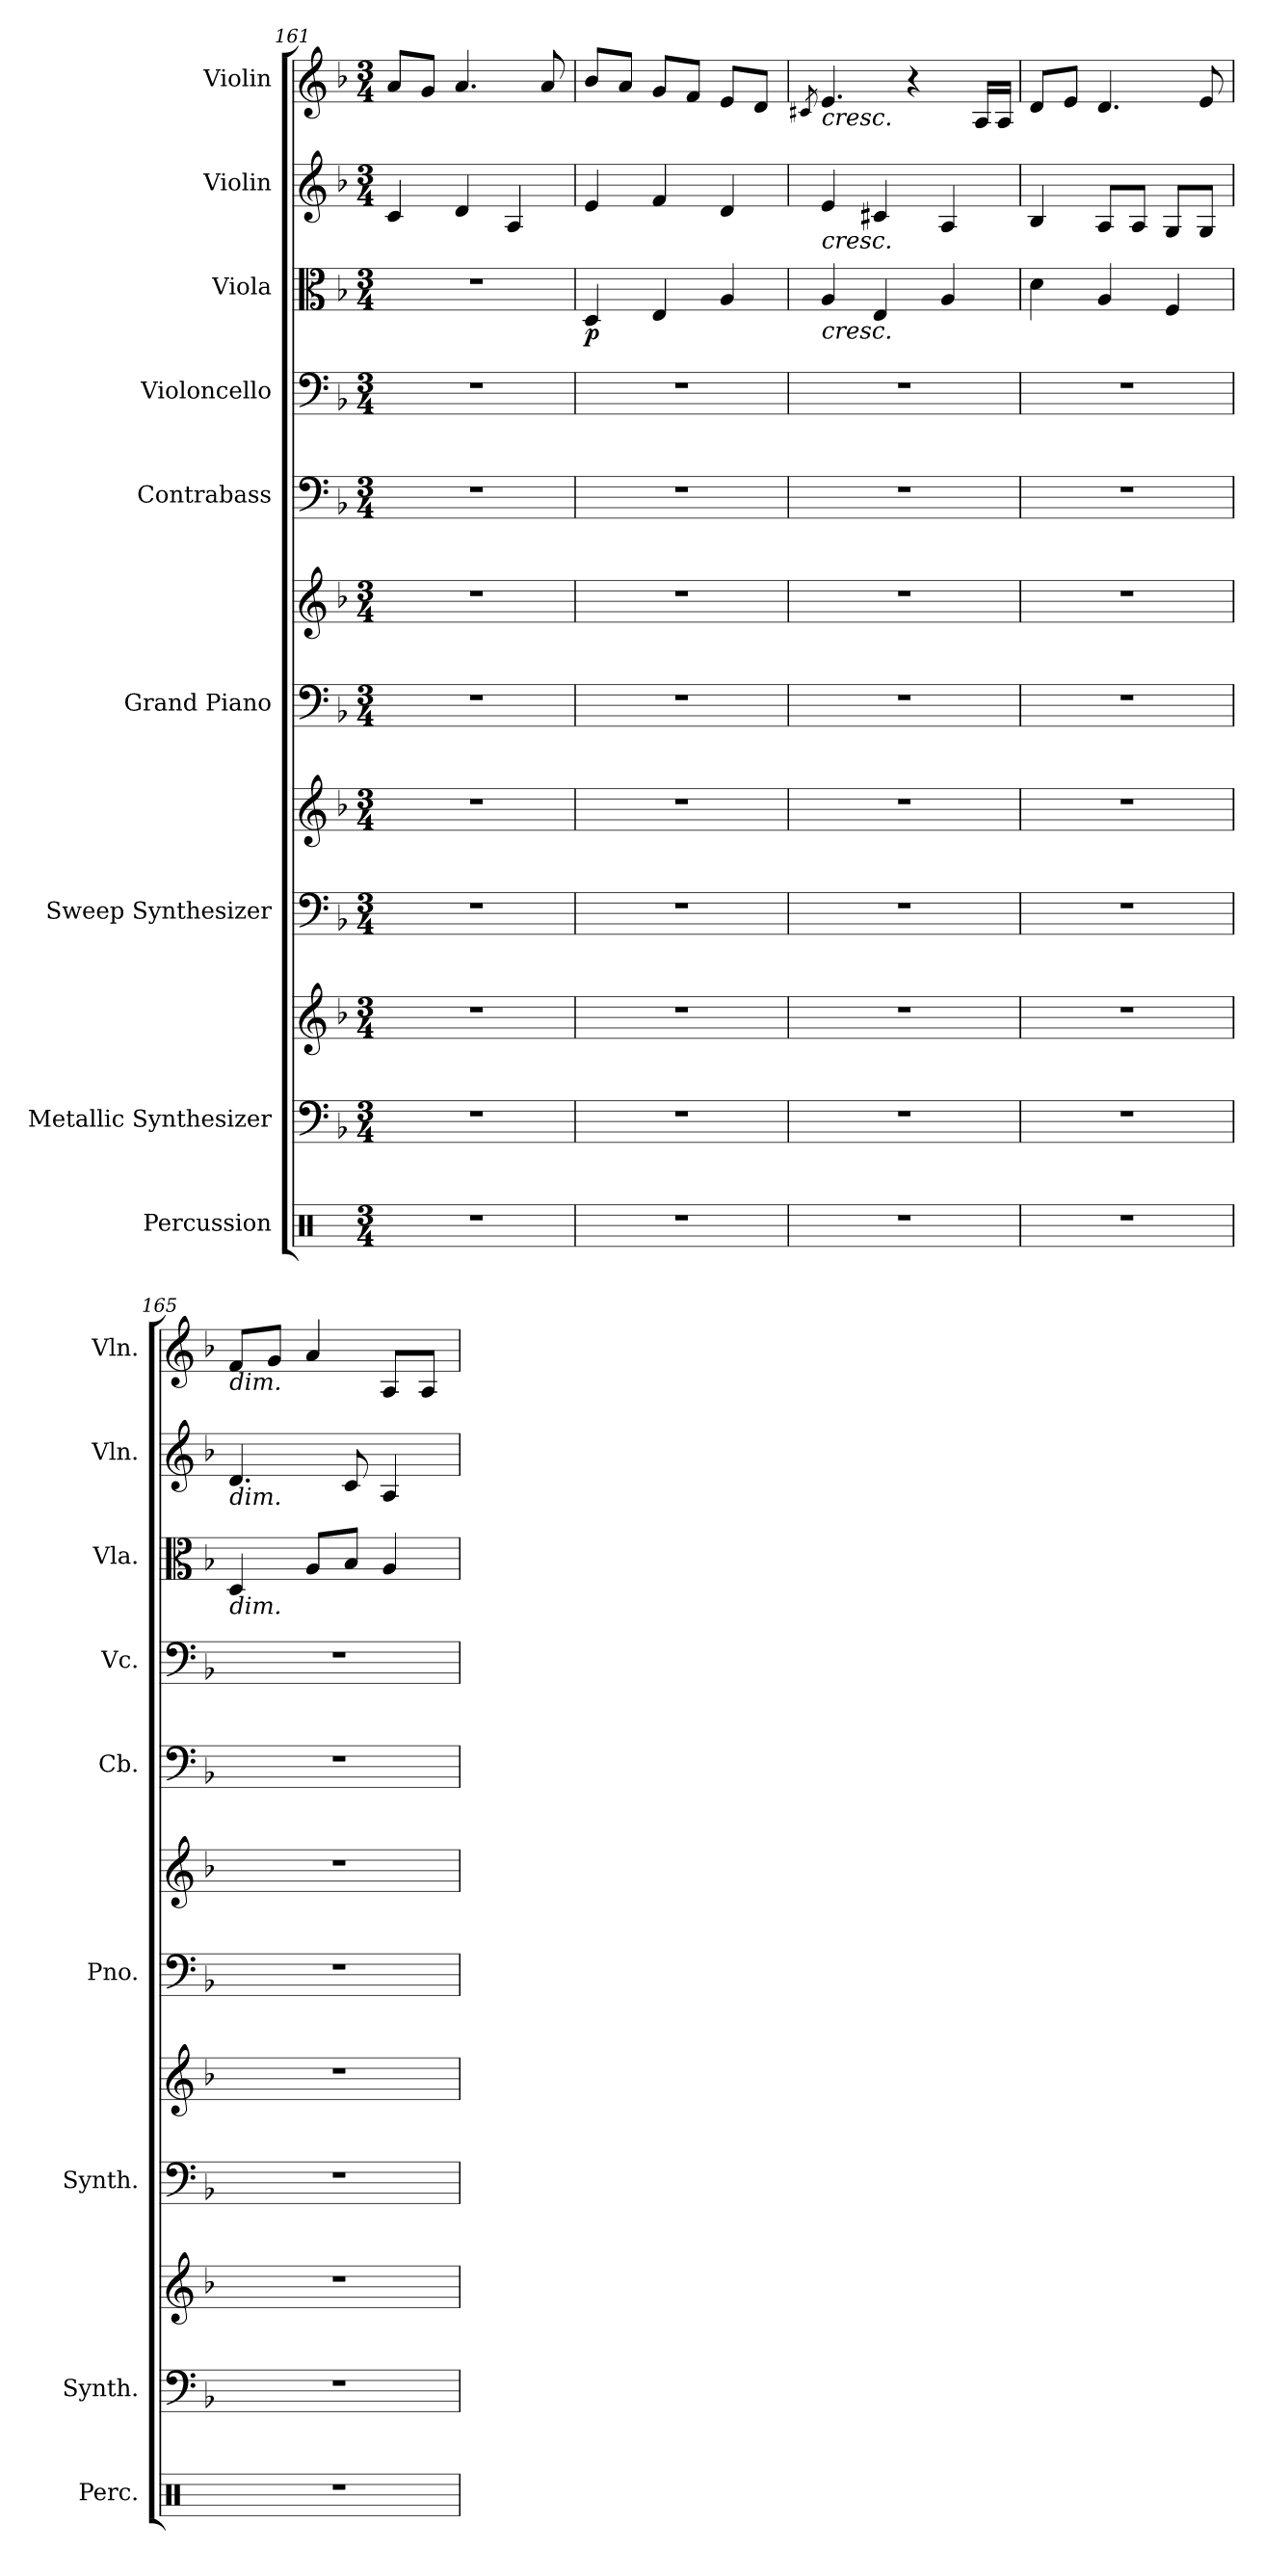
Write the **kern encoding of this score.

**kern	**kern	**kern	**kern	**kern	**kern	**kern	**kern	**kern	**kern	**dynam	**kern	**kern
*part9	*part8	*part8	*part7	*part7	*part6	*part6	*part5	*part4	*part3	*part3	*part2	*part1
*staff12	*staff11	*staff10	*staff9	*staff8	*staff7	*staff6	*staff5	*staff4	*staff3	*staff3	*staff2	*staff1
*I"Percussion	*I"Metallic Synthesizer	*	*I"Sweep Synthesizer	*	*I"Grand Piano	*	*I"Contrabass	*I"Violoncello	*I"Viola	*	*I"Violin	*I"Violin
*I'Perc.	*I'Synth.	*	*I'Synth.	*	*I'Pno.	*	*I'Cb.	*I'Vc.	*I'Vla.	*	*I'Vln.	*I'Vln.
*clefX	*clefF4	*clefG2	*clefF4	*clefG2	*clefF4	*clefG2	*clefF4	*clefF4	*clefC3	*	*clefG2	*clefG2
*	*	*	*	*	*	*	*ITrd7c12	*	*	*	*	*
*k[]	*k[b-]	*k[b-]	*k[b-]	*k[b-]	*k[b-]	*k[b-]	*k[b-]	*k[b-]	*k[b-]	*	*k[b-]	*k[b-]
*M3/4	*M3/4	*M3/4	*M3/4	*M3/4	*M3/4	*M3/4	*M3/4	*M3/4	*M3/4	*	*M3/4	*M3/4
=161	=161	=161	=161	=161	=161	=161	=161	=161	=161	=161	=161	=161
2.r	2.r	2.r	2.r	2.r	2.r	2.r	2.r	2.r	2.r	.	4c/	8a/L
.	.	.	.	.	.	.	.	.	.	.	.	8g/J
.	.	.	.	.	.	.	.	.	.	.	4d/	4.a/
.	.	.	.	.	.	.	.	.	.	.	4A/	.
.	.	.	.	.	.	.	.	.	.	.	.	8a/
=162	=162	=162	=162	=162	=162	=162	=162	=162	=162	=162	=162	=162
!	!	!	!	!	!	!	!	!	!	!LO:DY:b	!	!
2.r	2.r	2.r	2.r	2.r	2.r	2.r	2.r	2.r	4D/	p	4e/	8b-/L
.	.	.	.	.	.	.	.	.	.	.	.	8a/J
.	.	.	.	.	.	.	.	.	4E/	.	4f/	8g/L
.	.	.	.	.	.	.	.	.	.	.	.	8f/J
.	.	.	.	.	.	.	.	.	4A/	.	4d/	8e/L
.	.	.	.	.	.	.	.	.	.	.	.	8d/J
=163	=163	=163	=163	=163	=163	=163	=163	=163	=163	=163	=163	=163
.	.	.	.	.	.	.	.	.	.	.	.	8qc#X/
!	!	!	!	!	!	!	!	!	!	!	!	!LO:TX:b:i:t=cresc.
!	!	!	!	!	!	!	!	!	!	!	!LO:TX:b:i:t=cresc.	!
!	!	!	!	!	!	!	!	!	!LO:TX:b:i:t=cresc.	!	!	!
2.r	2.r	2.r	2.r	2.r	2.r	2.r	2.r	2.r	4A/	.	4e/	4.e/
.	.	.	.	.	.	.	.	.	4E/	.	4c#X/	.
.	.	.	.	.	.	.	.	.	.	.	.	4r
.	.	.	.	.	.	.	.	.	4A/	.	4A/	.
.	.	.	.	.	.	.	.	.	.	.	.	16A/LL
.	.	.	.	.	.	.	.	.	.	.	.	16A/JJ
=164	=164	=164	=164	=164	=164	=164	=164	=164	=164	=164	=164	=164
2.r	2.r	2.r	2.r	2.r	2.r	2.r	2.r	2.r	4d\	.	4B-/	8d/L
.	.	.	.	.	.	.	.	.	.	.	.	8e/J
.	.	.	.	.	.	.	.	.	4A/	.	8A/L	4.d/
.	.	.	.	.	.	.	.	.	.	.	8A/J	.
.	.	.	.	.	.	.	.	.	4F/	.	8G/L	.
.	.	.	.	.	.	.	.	.	.	.	8G/J	8e/
=165	=165	=165	=165	=165	=165	=165	=165	=165	=165	=165	=165	=165
!	!	!	!	!	!	!	!	!	!	!	!	!LO:TX:b:i:t=dim.
!	!	!	!	!	!	!	!	!	!	!	!LO:TX:b:i:t=dim.	!
!	!	!	!	!	!	!	!	!	!LO:TX:b:i:t=dim.	!	!	!
2.r	2.r	2.r	2.r	2.r	2.r	2.r	2.r	2.r	4D/	.	4.d/	8f/L
.	.	.	.	.	.	.	.	.	.	.	.	8g/J
.	.	.	.	.	.	.	.	.	8A/L	.	.	4a/
.	.	.	.	.	.	.	.	.	8B-/J	.	8c/	.
.	.	.	.	.	.	.	.	.	4A/	.	4A/	8A/L
.	.	.	.	.	.	.	.	.	.	.	.	8A/J
=	=	=	=	=	=	=	=	=	=	=	=	=
*-	*-	*-	*-	*-	*-	*-	*-	*-	*-	*-	*-	*-
